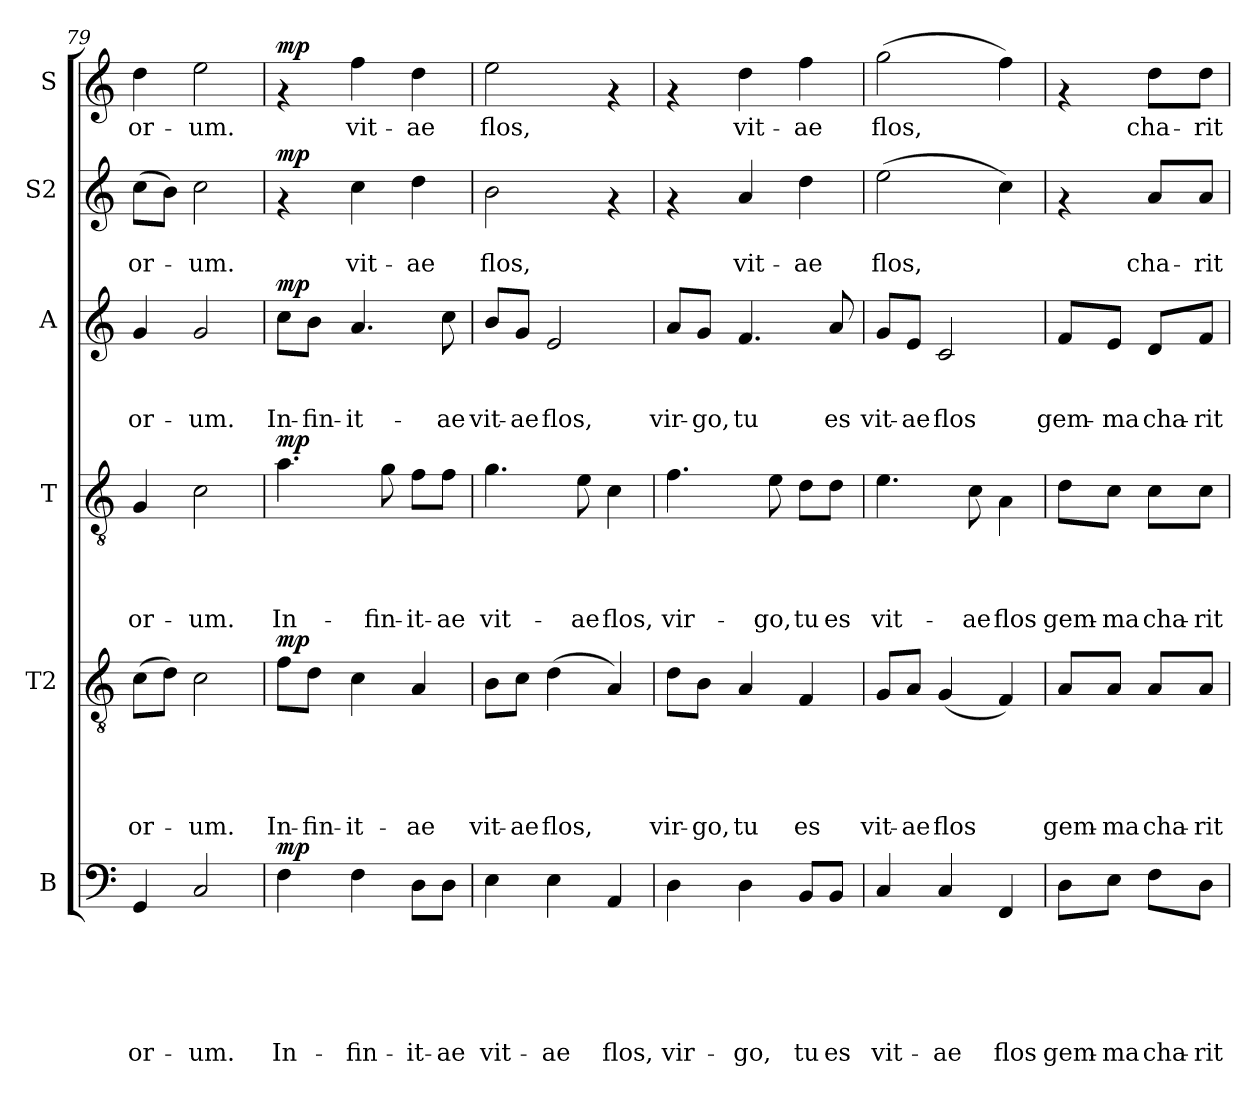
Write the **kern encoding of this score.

**kern	**text	**text	**text	**text	**text	**text	**dynam	**kern	**text	**text	**text	**text	**text	**dynam	**kern	**text	**text	**text	**text	**dynam	**kern	**text	**text	**text	**dynam	**kern	**text	**text	**dynam	**kern	**text	**dynam
*part6	*part6	*part6	*part6	*part6	*part6	*part6	*part6	*part5	*part5	*part5	*part5	*part5	*part5	*part5	*part4	*part4	*part4	*part4	*part4	*part4	*part3	*part3	*part3	*part3	*part3	*part2	*part2	*part2	*part2	*part1	*part1	*part1
*staff6	*staff6	*staff6	*staff6	*staff6	*staff6	*staff6	*staff6	*staff5	*staff5	*staff5	*staff5	*staff5	*staff5	*staff5	*staff4	*staff4	*staff4	*staff4	*staff4	*staff4	*staff3	*staff3	*staff3	*staff3	*staff3	*staff2	*staff2	*staff2	*staff2	*staff1	*staff1	*staff1
*I"B	*	*	*	*	*	*	*	*I"T2	*	*	*	*	*	*	*I"T	*	*	*	*	*	*I"A	*	*	*	*	*I"S2	*	*	*	*I"S	*	*
*I'B	*	*	*	*	*	*	*	*	*	*	*	*	*	*	*I'T	*	*	*	*	*	*I'A	*	*	*	*	*I'S2	*	*	*	*I'S1	*	*
*clefF4	*	*	*	*	*	*	*	*clefGv2	*	*	*	*	*	*	*clefGv2	*	*	*	*	*	*clefG2	*	*	*	*	*clefG2	*	*	*	*clefG2	*	*
*k[]	*	*	*	*	*	*	*	*k[]	*	*	*	*	*	*	*k[]	*	*	*	*	*	*k[]	*	*	*	*	*k[]	*	*	*	*k[]	*	*
*C:	*	*	*	*	*	*	*	*C:	*	*	*	*	*	*	*C:	*	*	*	*	*	*C:	*	*	*	*	*C:	*	*	*	*C:	*	*
=79	=79	=79	=79	=79	=79	=79	=79	=79	=79	=79	=79	=79	=79	=79	=79	=79	=79	=79	=79	=79	=79	=79	=79	=79	=79	=79	=79	=79	=79	=79	=79	=79
!	!	!	!	!	!	!LO:LY:b	!	!	!	!	!	!	!LO:LY:b	!	!	!	!	!	!LO:LY:b	!	!	!	!	!LO:LY:b	!	!	!	!LO:LY:b	!	!	!LO:LY:b	!
4GG/	.	.	.	.	.	-or-	.	(>8c\L	.	.	.	.	-or-	.	4G/	.	.	.	-or-	.	4g/	.	.	-or-	.	(>8cc\L	.	-or-	.	4dd\	-or-	.
.	.	.	.	.	.	.	.	8d\J)	.	.	.	.	.	.	.	.	.	.	.	.	.	.	.	.	.	8b\J)	.	.	.	.	.	.
!	!	!	!	!	!	!LO:LY:b	!	!	!	!	!	!	!LO:LY:b	!	!	!	!	!	!LO:LY:b	!	!	!	!	!LO:LY:b	!	!	!	!LO:LY:b	!	!	!LO:LY:b	!
2C/	.	.	.	.	.	-um.	.	2c\	.	.	.	.	-um.	.	2c\	.	.	.	-um.	.	2g/	.	.	-um.	.	2cc\	.	-um.	.	2ee\	-um.	.
=80	=80	=80	=80	=80	=80	=80	=80	=80	=80	=80	=80	=80	=80	=80	=80	=80	=80	=80	=80	=80	=80	=80	=80	=80	=80	=80	=80	=80	=80	=80	=80	=80
!	!	!	!	!	!	!LO:LY:b	!LO:DY:a	!	!	!	!	!	!LO:LY:b	!LO:DY:a	!	!	!	!	!LO:LY:b	!LO:DY:a	!	!	!	!LO:LY:b	!LO:DY:a	!	!	!	!LO:DY:a	!	!	!LO:DY:a
4F\	.	.	.	.	.	In-	mp	8f\L	.	.	.	.	In-	mp	4.a\	.	.	.	In-	mp	8cc\L	.	.	In-	mp	4rf	.	.	mp	4rf	.	mp
!	!	!	!	!	!	!	!	!	!	!	!	!	!LO:LY:b	!	!	!	!	!	!	!	!	!	!	!LO:LY:b	!	!	!	!	!	!	!	!
.	.	.	.	.	.	.	.	8d\J	.	.	.	.	-fin-	.	.	.	.	.	.	.	8b\J	.	.	-fin-	.	.	.	.	.	.	.	.
!	!	!	!	!	!	!LO:LY:b	!	!	!	!	!	!	!LO:LY:b	!	!	!	!	!	!	!	!	!	!	!LO:LY:b	!	!	!	!LO:LY:b	!	!	!LO:LY:b	!
4F\	.	.	.	.	.	-fin-	.	4c\	.	.	.	.	-it-	.	.	.	.	.	.	.	4.a/	.	.	-it-	.	4cc\	.	vit-	.	4ff\	vit-	.
!	!	!	!	!	!	!	!	!	!	!	!	!	!	!	!	!	!	!	!LO:LY:b	!	!	!	!	!	!	!	!	!	!	!	!	!
.	.	.	.	.	.	.	.	.	.	.	.	.	.	.	8g\	.	.	.	-fin-	.	.	.	.	.	.	.	.	.	.	.	.	.
!	!	!	!	!	!	!LO:LY:b	!	!	!	!	!	!	!LO:LY:b	!	!	!	!	!	!LO:LY:b	!	!	!	!	!	!	!	!	!LO:LY:b	!	!	!LO:LY:b	!
8D\L	.	.	.	.	.	-it-	.	4A/	.	.	.	.	-ae	.	8f\L	.	.	.	-it-	.	.	.	.	.	.	4dd\	.	-ae	.	4dd\	-ae	.
!	!	!	!	!	!	!LO:LY:b	!	!	!	!	!	!	!	!	!	!	!	!	!LO:LY:b	!	!	!	!	!LO:LY:b	!	!	!	!	!	!	!	!
8D\J	.	.	.	.	.	-ae	.	.	.	.	.	.	.	.	8f\J	.	.	.	-ae	.	8cc\	.	.	-ae	.	.	.	.	.	.	.	.
=81	=81	=81	=81	=81	=81	=81	=81	=81	=81	=81	=81	=81	=81	=81	=81	=81	=81	=81	=81	=81	=81	=81	=81	=81	=81	=81	=81	=81	=81	=81	=81	=81
!	!	!	!	!	!	!LO:LY:b	!	!	!	!	!	!	!LO:LY:b	!	!	!	!	!	!LO:LY:b	!	!	!	!	!LO:LY:b	!	!	!	!LO:LY:b	!	!	!LO:LY:b	!
4E\	.	.	.	.	.	vit-	.	8B\L	.	.	.	.	vit-	.	4.g\	.	.	.	vit-	.	8b/L	.	.	vit-	.	2b\	.	flos,	.	2ee\	flos,	.
!	!	!	!	!	!	!	!	!	!	!	!	!	!LO:LY:b	!	!	!	!	!	!	!	!	!	!	!LO:LY:b	!	!	!	!	!	!	!	!
.	.	.	.	.	.	.	.	8c\J	.	.	.	.	-ae	.	.	.	.	.	.	.	8g/J	.	.	-ae	.	.	.	.	.	.	.	.
!	!	!	!	!	!	!LO:LY:b	!	!	!	!	!	!	!LO:LY:b	!	!	!	!	!	!	!	!	!	!	!LO:LY:b	!	!	!	!	!	!	!	!
4E\	.	.	.	.	.	-ae	.	(>4d\	.	.	.	.	flos,	.	.	.	.	.	.	.	2e/	.	.	flos,	.	.	.	.	.	.	.	.
!	!	!	!	!	!	!	!	!	!	!	!	!	!	!	!	!	!	!	!LO:LY:b	!	!	!	!	!	!	!	!	!	!	!	!	!
.	.	.	.	.	.	.	.	.	.	.	.	.	.	.	8e\	.	.	.	-ae	.	.	.	.	.	.	.	.	.	.	.	.	.
!	!	!	!	!	!	!LO:LY:b	!	!	!	!	!	!	!	!	!	!	!	!	!LO:LY:b	!	!	!	!	!	!	!	!	!	!	!	!	!
4AA/	.	.	.	.	.	flos,	.	4A/)	.	.	.	.	.	.	4c\	.	.	.	flos,	.	.	.	.	.	.	4rf	.	.	.	4rf	.	.
!!LO:PB:g=z
=82	=82	=82	=82	=82	=82	=82	=82	=82	=82	=82	=82	=82	=82	=82	=82	=82	=82	=82	=82	=82	=82	=82	=82	=82	=82	=82	=82	=82	=82	=82	=82	=82
!	!	!	!	!	!	!LO:LY:b	!	!	!	!	!	!	!LO:LY:b	!	!	!	!	!	!LO:LY:b	!	!	!	!	!LO:LY:b	!	!	!	!	!	!	!	!
4D\	.	.	.	.	.	vir-	.	8d\L	.	.	.	.	vir-	.	4.f\	.	.	.	vir-	.	8a/L	.	.	vir-	.	4rf	.	.	.	4rf	.	.
!	!	!	!	!	!	!	!	!	!	!	!	!	!LO:LY:b	!	!	!	!	!	!	!	!	!	!	!LO:LY:b	!	!	!	!	!	!	!	!
.	.	.	.	.	.	.	.	8B\J	.	.	.	.	-go,	.	.	.	.	.	.	.	8g/J	.	.	-go,	.	.	.	.	.	.	.	.
!	!	!	!	!	!	!LO:LY:b	!	!	!	!	!	!	!LO:LY:b	!	!	!	!	!	!	!	!	!	!	!LO:LY:b	!	!	!	!LO:LY:b	!	!	!LO:LY:b	!
4D\	.	.	.	.	.	-go,	.	4A/	.	.	.	.	tu	.	.	.	.	.	.	.	4.f/	.	.	tu	.	4a/	.	vit-	.	4dd\	vit-	.
!	!	!	!	!	!	!	!	!	!	!	!	!	!	!	!	!	!	!	!LO:LY:b	!	!	!	!	!	!	!	!	!	!	!	!	!
.	.	.	.	.	.	.	.	.	.	.	.	.	.	.	8e\	.	.	.	-go,	.	.	.	.	.	.	.	.	.	.	.	.	.
!	!	!	!	!	!	!LO:LY:b	!	!	!	!	!	!	!LO:LY:b	!	!	!	!	!	!LO:LY:b	!	!	!	!	!	!	!	!	!LO:LY:b	!	!	!LO:LY:b	!
8BB/L	.	.	.	.	.	tu	.	4F/	.	.	.	.	es	.	8d\L	.	.	.	tu	.	.	.	.	.	.	4dd\	.	-ae	.	4ff\	-ae	.
!	!	!	!	!	!	!LO:LY:b	!	!	!	!	!	!	!	!	!	!	!	!	!LO:LY:b	!	!	!	!	!LO:LY:b	!	!	!	!	!	!	!	!
8BB/J	.	.	.	.	.	es	.	.	.	.	.	.	.	.	8d\J	.	.	.	es	.	8a/	.	.	es	.	.	.	.	.	.	.	.
=83	=83	=83	=83	=83	=83	=83	=83	=83	=83	=83	=83	=83	=83	=83	=83	=83	=83	=83	=83	=83	=83	=83	=83	=83	=83	=83	=83	=83	=83	=83	=83	=83
!	!	!	!	!	!	!LO:LY:b	!	!	!	!	!	!	!LO:LY:b	!	!	!	!	!	!LO:LY:b	!	!	!	!	!LO:LY:b	!	!	!	!LO:LY:b	!	!	!LO:LY:b	!
4C/	.	.	.	.	.	vit-	.	8G/L	.	.	.	.	vit-	.	4.e\	.	.	.	vit-	.	8g/L	.	.	vit-	.	(>2ee\	.	flos,	.	(>2gg\	flos,	.
!	!	!	!	!	!	!	!	!	!	!	!	!	!LO:LY:b	!	!	!	!	!	!	!	!	!	!	!LO:LY:b	!	!	!	!	!	!	!	!
.	.	.	.	.	.	.	.	8A/J	.	.	.	.	-ae	.	.	.	.	.	.	.	8e/J	.	.	-ae	.	.	.	.	.	.	.	.
!	!	!	!	!	!	!LO:LY:b	!	!	!	!	!	!	!LO:LY:b	!	!	!	!	!	!	!	!	!	!	!LO:LY:b	!	!	!	!	!	!	!	!
4C/	.	.	.	.	.	-ae	.	(<4G/	.	.	.	.	flos	.	.	.	.	.	.	.	2c/	.	.	flos	.	.	.	.	.	.	.	.
!	!	!	!	!	!	!	!	!	!	!	!	!	!	!	!	!	!	!	!LO:LY:b	!	!	!	!	!	!	!	!	!	!	!	!	!
.	.	.	.	.	.	.	.	.	.	.	.	.	.	.	8c\	.	.	.	-ae	.	.	.	.	.	.	.	.	.	.	.	.	.
!	!	!	!	!	!	!LO:LY:b	!	!	!	!	!	!	!	!	!	!	!	!	!LO:LY:b	!	!	!	!	!	!	!	!	!	!	!	!	!
4FF/	.	.	.	.	.	flos	.	4F/)	.	.	.	.	.	.	4A\	.	.	.	flos	.	.	.	.	.	.	4cc\)	.	.	.	4ff\)	.	.
=84	=84	=84	=84	=84	=84	=84	=84	=84	=84	=84	=84	=84	=84	=84	=84	=84	=84	=84	=84	=84	=84	=84	=84	=84	=84	=84	=84	=84	=84	=84	=84	=84
!	!	!	!	!	!	!LO:LY:b	!	!	!	!	!	!	!LO:LY:b	!	!	!	!	!	!LO:LY:b	!	!	!	!	!LO:LY:b	!	!	!	!	!	!	!	!
8D\L	.	.	.	.	.	gem-	.	8A/L	.	.	.	.	gem-	.	8d\L	.	.	.	gem-	.	8f/L	.	.	gem-	.	4rf	.	.	.	4rf	.	.
!	!	!	!	!	!	!LO:LY:b	!	!	!	!	!	!	!LO:LY:b	!	!	!	!	!	!LO:LY:b	!	!	!	!	!LO:LY:b	!	!	!	!	!	!	!	!
8E\J	.	.	.	.	.	-ma	.	8A/J	.	.	.	.	-ma	.	8c\J	.	.	.	-ma	.	8e/J	.	.	-ma	.	.	.	.	.	.	.	.
!	!	!	!	!	!	!LO:LY:b	!	!	!	!	!	!	!LO:LY:b	!	!	!	!	!	!LO:LY:b	!	!	!	!	!LO:LY:b	!	!	!	!LO:LY:b	!	!	!LO:LY:b	!
8F\L	.	.	.	.	.	cha-	.	8A/L	.	.	.	.	cha-	.	8c\L	.	.	.	cha-	.	8d/L	.	.	cha-	.	8a/L	.	cha-	.	8dd\L	cha-	.
!	!	!	!	!	!	!LO:LY:b	!	!	!	!	!	!	!LO:LY:b	!	!	!	!	!	!LO:LY:b	!	!	!	!	!LO:LY:b	!	!	!	!LO:LY:b	!	!	!LO:LY:b	!
8D\J	.	.	.	.	.	-rit-	.	8A/J	.	.	.	.	-rit-	.	8c\J	.	.	.	-rit-	.	8f/J	.	.	-rit-	.	8a/J	.	-rit-	.	8dd\J	-rit-	.
=	=	=	=	=	=	=	=	=	=	=	=	=	=	=	=	=	=	=	=	=	=	=	=	=	=	=	=	=	=	=	=	=
*-	*-	*-	*-	*-	*-	*-	*-	*-	*-	*-	*-	*-	*-	*-	*-	*-	*-	*-	*-	*-	*-	*-	*-	*-	*-	*-	*-	*-	*-	*-	*-	*-
